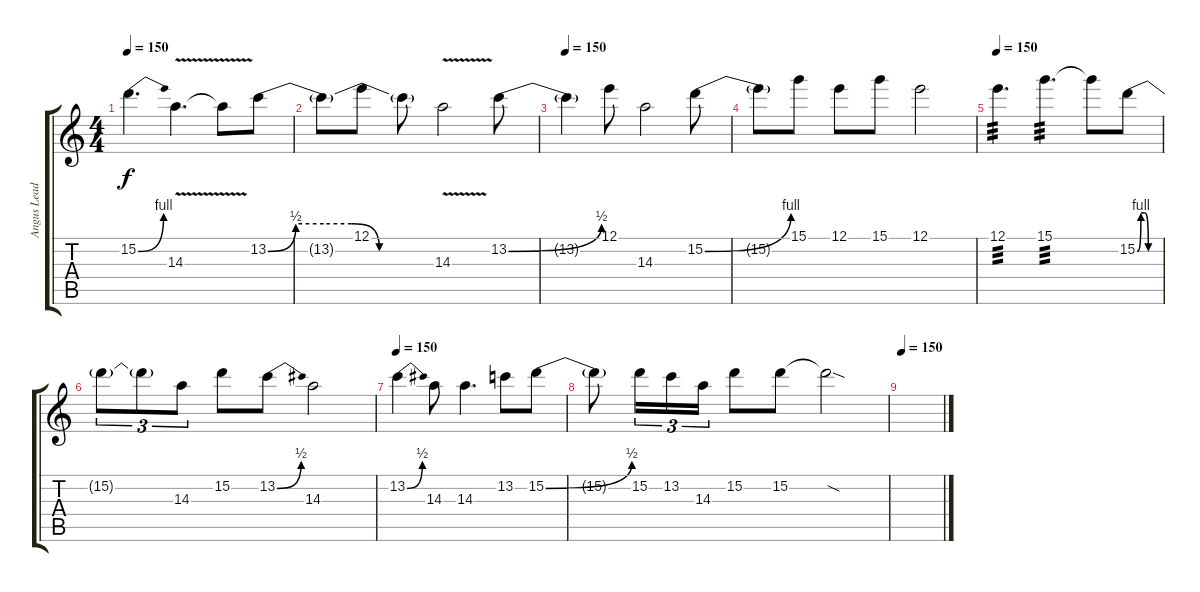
\track ("Angus Lead" "Angus Lead") {instrument distortionguitar}
\staff {score tabs}
\tuning (E4 B3 G3 D3 A2 E2) {hide}
\ts (4 4)
\tempo 150
\clef g2
\ks c
15.2{be (bend 0 0 60 4)}.4{d dy f} 14.3{v}.4{d} 14.3{t}.8 13.2{be (custom 0 0 10 2 20 2 30 2 40 0 60 0)}.8 |
13.2{t}.8 12.1.8 13.2{t}.8 14.3{v}.2 13.2{be (bend 0 0 60 2)}.8 |
\tempo 150
13.2{t}.4 12.1.8 14.3.2 15.2{be (bend 0 0 60 4)}.8 |
15.2{t}.8 15.1.8 12.1.8 15.1.8 12.1.2 |
\tempo 150
12.1.4{d tp 3} 15.1.4{d tp 3} 15.1{t}.8 15.2{be (custom 0 0 10 4 20 4 30 0 60 0)}.8 |
15.2{t}.8{tu (3 2)} 15.2{t}.8{tu (3 2)} 14.3.8{tu (3 2)} 15.2.8 13.2{be (bend 0 0 60 2)}.8 14.3.2 |
\tempo 150
13.2{be (bend 0 0 60 2)}.4 14.3.8 14.3.4{d} 13.2.8 15.2{be (bend 0 0 60 2)}.8 |
15.2{t}.8 15.2.16{tu (3 2)} 13.2.16{tu (3 2)} 14.3.16{tu (3 2)} 15.2.8 15.2.8 15.2{sod t}.2 |
\tempo 150
